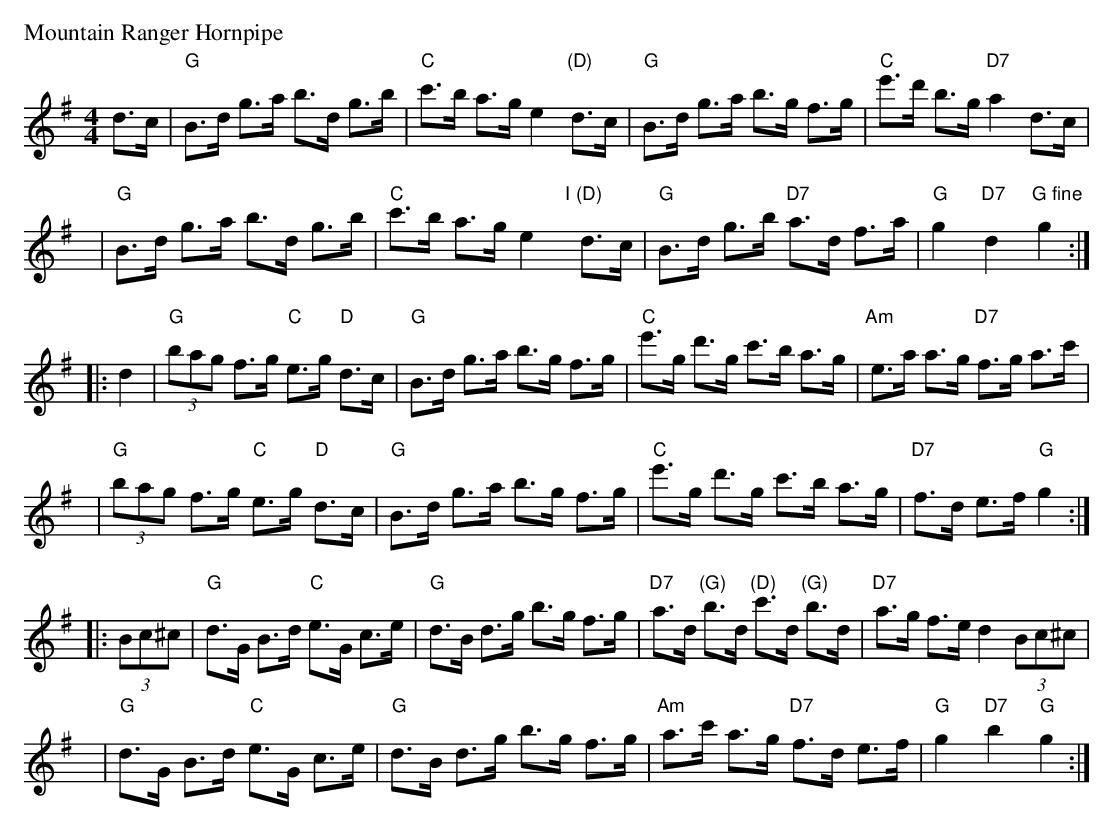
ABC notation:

X:1
P: Mountain Ranger Hornpipe
M: 4/4
L: 1/8
K: G
d>c \
| "G"B>d g>a b>d g>b | "C"c'>b a>g e2 "(D)"d>c \
| "G"B>d g>a b>g f>g | "C"e'>d' b>g "D7"a2 d>c |
y6\
| "G"B>d g>a b>d g>b | "C"c'>b a>g e2 "I"[|] "(D)"d>c \
| "G"B>d g>b "D7"a>d f>a | "G"g2 "D7"d2 "G fine"g2 :|
|: d2 \
| "G"(3bag f>g "C"e>g "D"d>c | "G"B>d g>a b>g f>g \
| "C"e'>g d'>g c'>b a>g | "Am"e>a a>g "D7"f>g a>c' |
y4\
| "G"(3bag f>g "C"e>g "D"d>c | "G"B>d g>a b>g f>g \
| "C"e'>g d'>g c'>b a>g | "D7"f>d e>f "G"g2 :|
|: (3Bc^c \
| "G"d>G B>d "C"e>G c>e | "G"d>B d>g b>g f>g \
| "D7"a>d "(G)"b>d "(D)"c'>d "(G)"b>d | "D7"a>g f>e d2 (3Bc^c |
y8\
| "G"d>G B>d "C"e>G c>e | "G"d>B d>g b>g f>g \
| "Am"a>c' a>g "D7"f>d e>f | "G"g2 "D7"b2 "G"g2 :|
